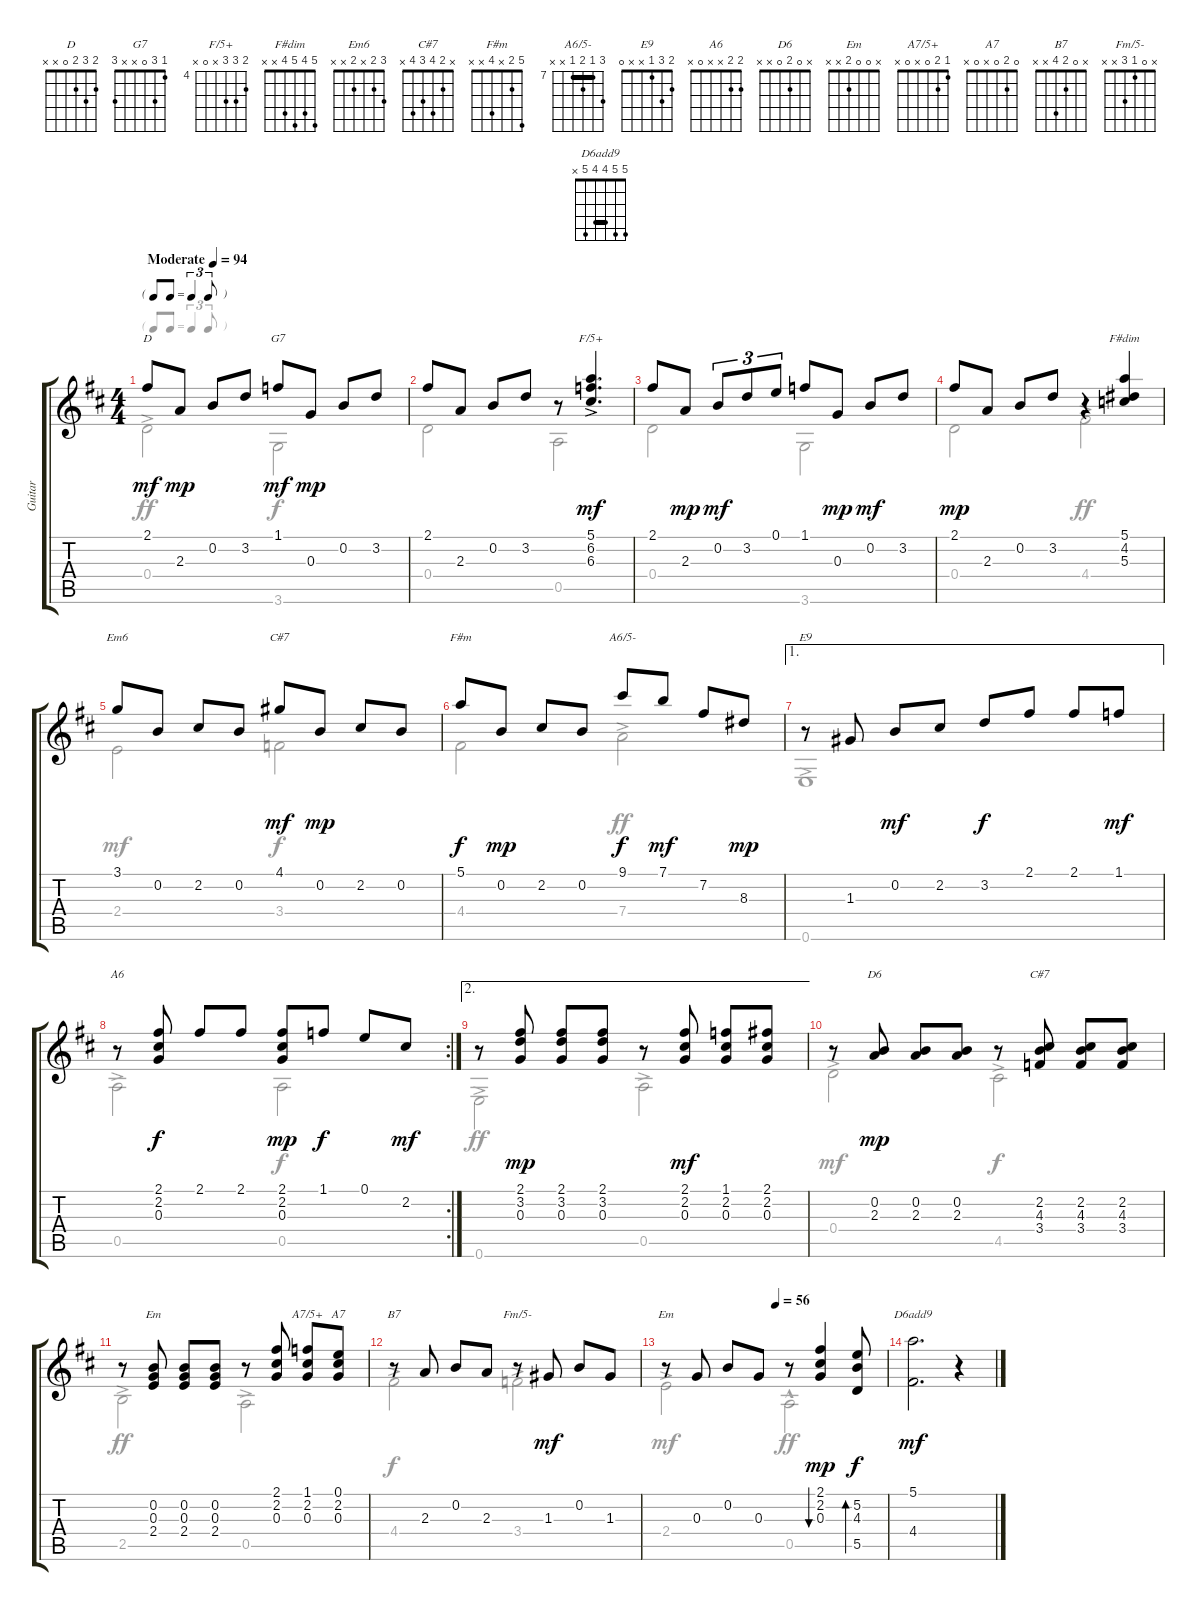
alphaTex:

\track ("Guitar" "Guitar") {instrument acousticguitarnylon}
\staff {score tabs}
\tuning (E4 B3 G3 D3 A2 E2) {hide}
\chord ("D" 2 3 2 0 x x)
\chord ("G7" 1 3 0 x x 3)
\chord ("F/5+" 5 6 6 x 0 x) {firstfret 4}
\chord ("F#dim" 5 4 5 4 x x)
\chord ("Em6" 3 2 x 2 x x)
\chord ("C#7" 4 2 4 3 x x)
\chord ("F#m" 5 2 x 4 x x)
\chord ("A6/5-" 9 7 8 7 x x) {firstfret 7 barre 7}
\chord ("E9" 2 3 1 x x 0)
\chord ("A6" 2 2 x x 0 x)
\chord ("D6" x 0 2 0 x x)
\chord ("C#7" x 2 4 3 4 x)
\chord ("Em" x 0 0 2 2 x)
\chord ("A7/5+" 1 2 0 x 0 x)
\chord ("A7" 0 2 0 x 0 x)
\chord ("B7" x 0 2 4 x x)
\chord ("Fm/5-" x 0 1 3 x x)
\chord ("Em" x 0 0 2 x x)
\chord ("D6add9" 5 5 4 4 5 x) {barre 4}
\voice
\ts (4 4)
\tf triplet8th
\tempo (94 "Moderate")
\clef g2
\ks d
2.1.8{ch "D" dy mf instrument acousticguitarnylon} 2.3.8{dy mp} 0.2.8 3.2.8 1.1.8{ch "G7" dy mf} 0.3.8{dy mp} 0.2.8 3.2.8 |
2.1.8 2.3.8 0.2.8 3.2.8 r.8 (5.1 6.2 6.3{ac}).4{d ch "F/5+" dy mf} |
2.1.8 2.3.8{dy mp} 0.2.8{tu (3 2) dy mf} 3.2.8{tu (3 2)} 0.1.8{tu (3 2)} 1.1.8 0.3.8{dy mp} 0.2.8{dy mf} 3.2.8 |
2.1.8{dy mp} 2.3.8 0.2.8 3.2.8 r.4 (5.1 4.2 5.3).4{ch "F#dim" volume 12} |
3.1.8{ch "Em6"} 0.2.8 2.2.8 0.2.8 4.1.8{ch "C#7" dy mf} 0.2.8{dy mp} 2.2.8 0.2.8 |
5.1.8{ch "F#m" dy f} 0.2.8{dy mp} 2.2.8 0.2.8 9.1.8{ch "A6/5-" dy f} 7.1.8{dy mf} 7.2.8 8.3.8{dy mp} |
\ae 1
r.8{ch "E9"} 1.3.8 0.2.8{dy mf} 2.2.8 3.2.8{dy f} 2.1.8 2.1.8 1.1.8{dy mf} |
\rc 2
r.8{ch "A6"} (2.1 2.2 0.3).8{dy f} 2.1.8 2.1.8 (2.1 2.2 0.3).8{dy mp} 1.1.8{dy f} 0.1.8 2.2.8{dy mf} |
\ae 2
r.8 (2.1 3.2 0.3).8{dy mp} (2.1 3.2 0.3).8 (2.1 3.2 0.3).8 r.8 (2.1 2.2 0.3).8{dy mf} (1.1 2.2 0.3).8 (2.1 2.2 0.3).8 |
r.8 (0.2 2.3).8{ch "D6" dy mp} (0.2 2.3).8 (0.2 2.3).8 r.8 (2.2 4.3 3.4).8{ch "C#7"} (2.2 4.3 3.4).8 (2.2 4.3 3.4).8 |
r.8 (0.2 0.3 2.4).8{ch "Em"} (0.2 0.3 2.4).8 (0.2 0.3 2.4).8 r.8 (2.1 2.2 0.3).8 (1.1 2.2 0.3).8{ch "A7/5+"} (0.1 2.2 0.3).8{ch "A7"} |
r.8{ch "B7"} 2.3.8 0.2.8 2.3.8 r.8{ch "Fm/5-"} 1.3.8{dy mf} 0.2.8 1.3.8 |
\tempo (56 0.5)
r.8{ch "Em"} 0.3.8 0.2.8 0.3.8 r.8 (2.1 2.2 0.3).4{bu 60 dy mp} (5.2 4.3 5.5).8{bd 60 dy f} |
(5.1 4.4).2{d ch "D6add9" dy mf} r.4
\voice
\clef g2
\ottava regular
\simile none
\ks d
0.4{ac}.2{dy ff} 3.6.2{dy f} |
0.4.2 0.5.2 |
0.4.2 3.6.2 |
0.4.2 4.4{ac}.2{dy ff} |
2.4.2{dy mf} 3.4.2{dy f} |
4.4.2 7.4{ac}.2{dy ff} |
0.6{ac}.1 |
0.5{ac}.2 0.5.2{dy f} |
0.6{ac}.2{dy ff} 0.5{ac}.2 |
0.4{ac}.2{dy mf} 4.5{ac}.2{dy f} |
2.5{ac}.2{dy ff} 0.5{ac}.2 |
4.4{ac}.2{dy f} 3.4{ac}.2 |
2.4{ac}.2{dy mf} 0.5{hac}.2{dy ff} |
